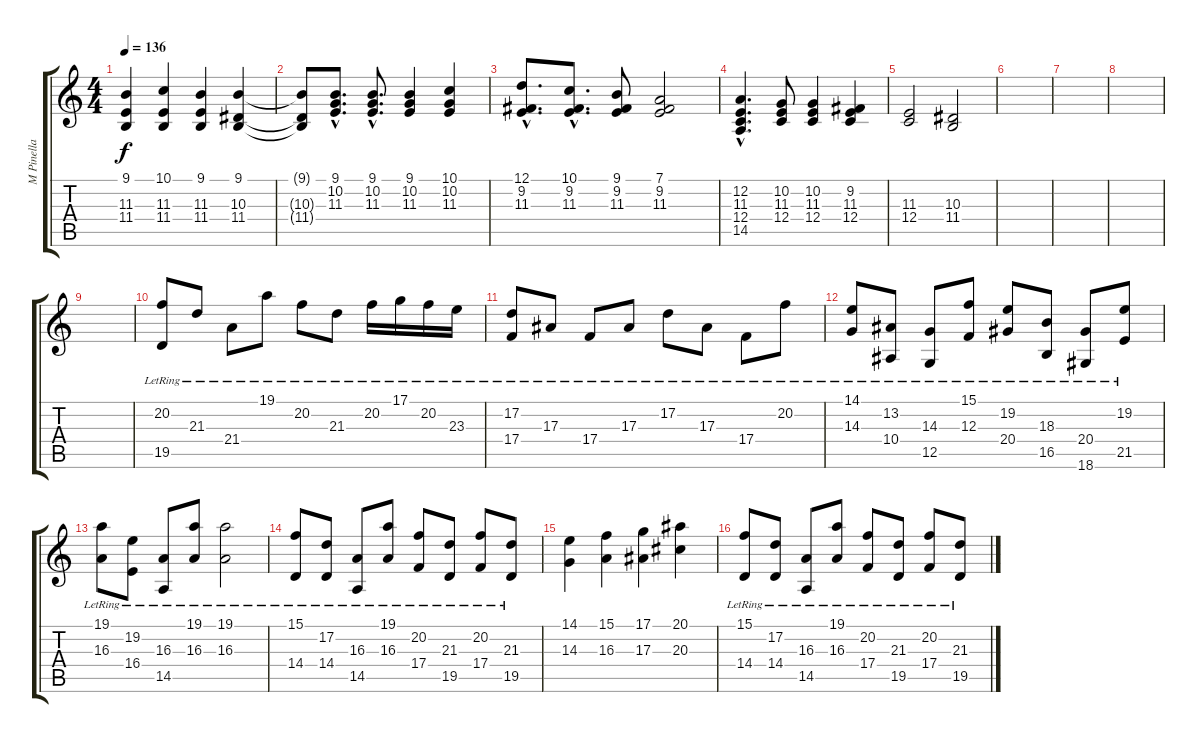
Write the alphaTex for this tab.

\track ("M Pinella" "M Pinella") {instrument acousticgrandpiano}
\staff {score tabs}
\tuning (D4 A3 F3 C3 G2 D2) {hide}
\ts (4 4)
\tempo 136
\clef g2
\ks c
(9.1 11.3 11.4).4{dy f} (10.1 11.3 11.4).4 (9.1 11.3 11.4).4 (9.1 10.3 11.4).4 |
(9.1{t} 10.3{t} 11.4{t}).8 (9.1{hac} 10.2{hac} 11.3{hac}).8{d} (9.1{hac} 10.2{hac} 11.3{hac}).8{d} (9.1 10.2 11.3).4 (10.1 10.2 11.3).4 |
(12.1{hac} 9.2{hac} 11.3{hac}).8{d} (10.1{hac} 9.2{hac} 11.3{hac}).8{d} (9.1 9.2 11.3).8 (7.1 9.2 11.3).2 |
(12.2{hac} 11.3{hac} 12.4{hac} 14.5{hac}).4{d} (10.2 11.3 12.4).8 (10.2 11.3 12.4).4 (9.2 11.3 12.4).4 |
(11.3 12.4).2 (10.3 11.4).2 |
|
|
|
|
(20.2{lr} 19.5{lr}).8 21.3{lr}.8 21.4{lr}.8 19.1{lr}.8 20.2{lr}.8 21.3{lr}.8 20.2{lr}.16 17.1{lr}.16 20.2{lr}.16 23.3{lr}.16 |
(17.2{lr} 17.4{lr}).8 17.3{lr}.8 17.4{lr}.8 17.3{lr}.8 17.2{lr}.8 17.3{lr}.8 17.4{lr}.8 20.2{lr}.8 |
(14.1{lr} 14.3{lr}).8 (13.2{lr} 10.4{lr}).8 (14.3{lr} 12.5{lr}).8 (15.1{lr} 12.3{lr}).8 (19.2{lr} 20.4{lr}).8 (18.3{lr} 16.5{lr}).8 (20.4{lr} 18.6{lr}).8 (19.2{lr} 21.5{lr}).8 |
(19.1{lr} 16.3{lr}).8 (19.2{lr} 16.4{lr}).8 (16.3{lr} 14.5{lr}).8 (19.1{lr} 16.3{lr}).8 (19.1{lr} 16.3{lr}).2 |
(15.1{lr} 14.4{lr}).8 (17.2{lr} 14.4{lr}).8 (16.3{lr} 14.5{lr}).8 (19.1{lr} 16.3{lr}).8 (20.2{lr} 17.4{lr}).8 (21.3{lr} 19.5{lr}).8 (20.2{lr} 17.4{lr}).8 (21.3{lr} 19.5{lr}).8 |
(14.1 14.3).4 (15.1 16.3).4 (17.1 17.3).4 (20.1 20.3).4 |
(15.1{lr} 14.4{lr}).8 (17.2{lr} 14.4{lr}).8 (16.3{lr} 14.5{lr}).8 (19.1{lr} 16.3{lr}).8 (20.2{lr} 17.4{lr}).8 (21.3{lr} 19.5{lr}).8 (20.2{lr} 17.4{lr}).8 (21.3{lr} 19.5{lr}).8
